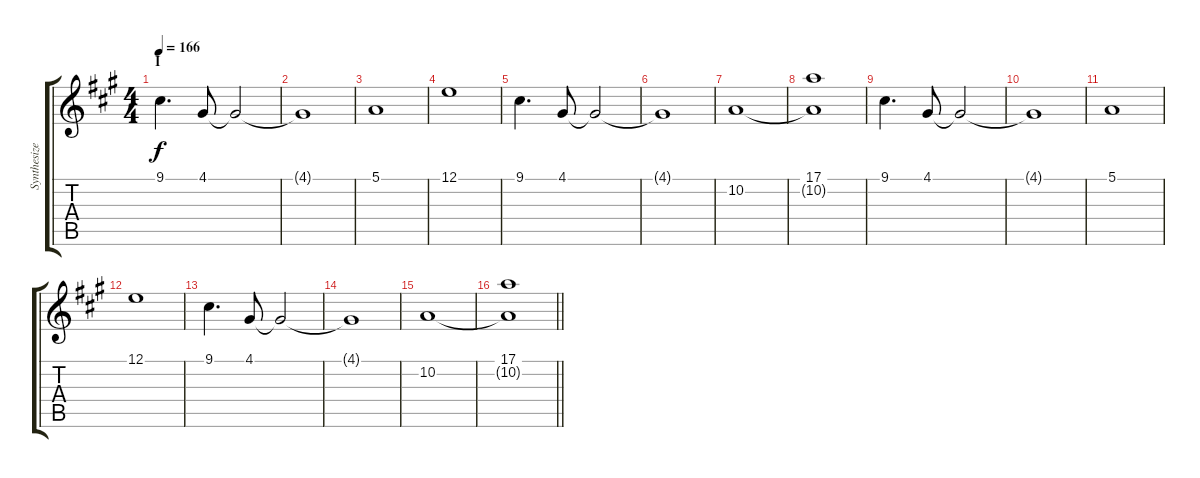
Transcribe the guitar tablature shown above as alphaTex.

\track ("Synthesizer II" "Synthesize") {instrument lead2sawtooth}
\staff {score tabs}
\tuning (E4 B3 G3 D3 A2 E2) {hide}
\ts (4 4)
\section ("" "I")
\tempo 166
\clef g2
\ks a
9.1.4{d dy f} 4.1.8 4.1{t}.2 |
4.1{t}.1 |
5.1.1 |
12.1.1 |
9.1.4{d} 4.1.8 4.1{t}.2 |
4.1{t}.1 |
10.2.1 |
(17.1 10.2{t}).1 |
9.1.4{d} 4.1.8 4.1{t}.2 |
4.1{t}.1 |
5.1.1 |
12.1.1 |
9.1.4{d} 4.1.8 4.1{t}.2 |
4.1{t}.1 |
10.2.1 |
\barLineRight lightlight
(17.1 10.2{t}).1
